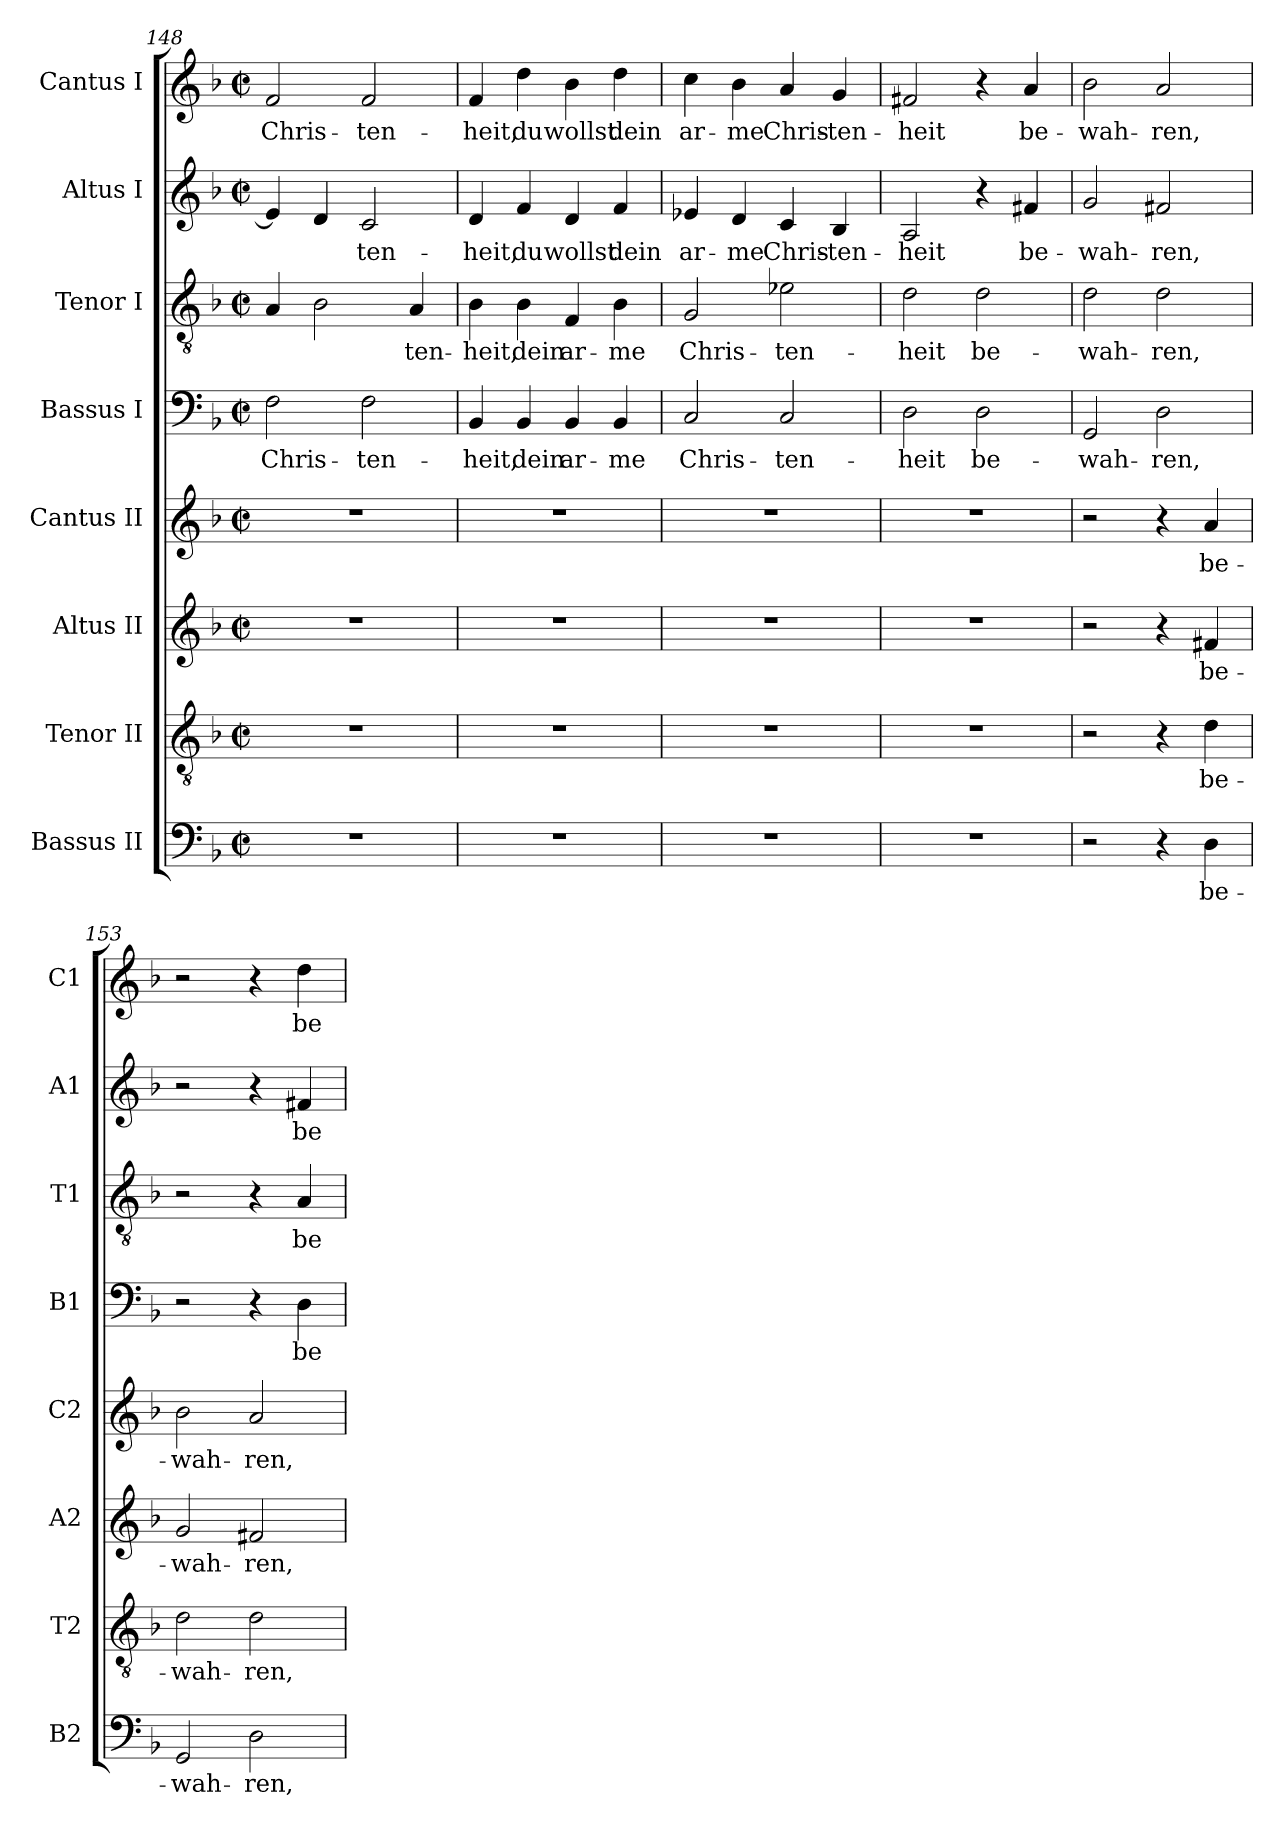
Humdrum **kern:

**kern	**text	**kern	**text	**kern	**text	**kern	**text	**kern	**text	**kern	**text	**kern	**text	**kern	**text
*part8	*part8	*part7	*part7	*part6	*part6	*part5	*part5	*part4	*part4	*part3	*part3	*part2	*part2	*part1	*part1
*staff8	*staff8	*staff7	*staff7	*staff6	*staff6	*staff5	*staff5	*staff4	*staff4	*staff3	*staff3	*staff2	*staff2	*staff1	*staff1
*I"Bassus II	*	*I"Tenor II	*	*I"Altus II	*	*I"Cantus II	*	*I"Bassus I	*	*I"Tenor I	*	*I"Altus I	*	*I"Cantus I	*
*I'B2	*	*I'T2	*	*I'A2	*	*I'C2	*	*I'B1	*	*I'T1	*	*I'A1	*	*I'C1	*
*clefF4	*	*clefGv2	*	*clefG2	*	*clefG2	*	*clefF4	*	*clefGv2	*	*clefG2	*	*clefG2	*
*k[b-]	*	*k[b-]	*	*k[b-]	*	*k[b-]	*	*k[b-]	*	*k[b-]	*	*k[b-]	*	*k[b-]	*
*F:	*	*F:	*	*F:	*	*F:	*	*F:	*	*F:	*	*F:	*	*F:	*
*M2/2	*	*M2/2	*	*M2/2	*	*M2/2	*	*M2/2	*	*M2/2	*	*M2/2	*	*M2/2	*
*met(c|)	*	*met(c|)	*	*met(c|)	*	*met(c|)	*	*met(c|)	*	*met(c|)	*	*met(c|)	*	*met(c|)	*
=148	=148	=148	=148	=148	=148	=148	=148	=148	=148	=148	=148	=148	=148	=148	=148
!	!	!	!	!	!	!	!	!	!LO:LY:b	!	!	!	!	!	!
!	!	!	!	!	!	!	!	!	!	!	!	!	!	!	!LO:LY:b
1r	.	1r	.	1r	.	1r	.	2F\	Chris-	4A/	.	4e-/]	.	2f/	Chris-
.	.	.	.	.	.	.	.	.	.	2B-\	.	4d/	.	.	.
!	!	!	!	!	!	!	!	!	!LO:LY:b	!	!	!	!	!	!
!	!	!	!	!	!	!	!	!	!	!	!	!	!LO:LY:b	!	!
!	!	!	!	!	!	!	!	!	!	!	!	!	!	!	!LO:LY:b
.	.	.	.	.	.	.	.	2F\	-ten-	.	.	2c/	-ten-	2f/	-ten-
!	!	!	!	!	!	!	!	!	!	!	!LO:LY:b	!	!	!	!
.	.	.	.	.	.	.	.	.	.	4A/	-ten-	.	.	.	.
=149	=149	=149	=149	=149	=149	=149	=149	=149	=149	=149	=149	=149	=149	=149	=149
!	!	!	!	!	!	!	!	!	!LO:LY:b	!	!	!	!	!	!
!	!	!	!	!	!	!	!	!	!	!	!LO:LY:b	!	!	!	!
!	!	!	!	!	!	!	!	!	!	!	!	!	!LO:LY:b	!	!
!	!	!	!	!	!	!	!	!	!	!	!	!	!	!	!LO:LY:b
1r	.	1r	.	1r	.	1r	.	4BB-/	-heit,	4B-\	-heit,	4d/	-heit,	4f/	-heit,
!	!	!	!	!	!	!	!	!	!LO:LY:b	!	!	!	!	!	!
!	!	!	!	!	!	!	!	!	!	!	!LO:LY:b	!	!	!	!
!	!	!	!	!	!	!	!	!	!	!	!	!	!LO:LY:b	!	!
!	!	!	!	!	!	!	!	!	!	!	!	!	!	!	!LO:LY:b
.	.	.	.	.	.	.	.	4BB-/	dein	4B-\	dein	4f/	du	4dd\	du
!	!	!	!	!	!	!	!	!	!LO:LY:b	!	!	!	!	!	!
!	!	!	!	!	!	!	!	!	!	!	!LO:LY:b	!	!	!	!
!	!	!	!	!	!	!	!	!	!	!	!	!	!LO:LY:b	!	!
!	!	!	!	!	!	!	!	!	!	!	!	!	!	!	!LO:LY:b
.	.	.	.	.	.	.	.	4BB-/	ar-	4F/	ar-	4d/	wollst	4b-\	wollst
!	!	!	!	!	!	!	!	!	!LO:LY:b	!	!	!	!	!	!
!	!	!	!	!	!	!	!	!	!	!	!LO:LY:b	!	!	!	!
!	!	!	!	!	!	!	!	!	!	!	!	!	!LO:LY:b	!	!
!	!	!	!	!	!	!	!	!	!	!	!	!	!	!	!LO:LY:b
.	.	.	.	.	.	.	.	4BB-/	-me	4B-\	-me	4f/	dein	4dd\	dein
!!LO:LB:g=z
=150	=150	=150	=150	=150	=150	=150	=150	=150	=150	=150	=150	=150	=150	=150	=150
!	!	!	!	!	!	!	!	!	!LO:LY:b	!	!	!	!	!	!
!	!	!	!	!	!	!	!	!	!	!	!LO:LY:b	!	!	!	!
!	!	!	!	!	!	!	!	!	!	!	!	!	!LO:LY:b	!	!
!	!	!	!	!	!	!	!	!	!	!	!	!	!	!	!LO:LY:b
1r	.	1r	.	1r	.	1r	.	2C/	Chris-	2G/	Chris-	4e-X/	ar-	4cc\	ar-
!	!	!	!	!	!	!	!	!	!	!	!	!	!LO:LY:b	!	!
!	!	!	!	!	!	!	!	!	!	!	!	!	!	!	!LO:LY:b
.	.	.	.	.	.	.	.	.	.	.	.	4d/	-me	4b-\	-me
!	!	!	!	!	!	!	!	!	!LO:LY:b	!	!	!	!	!	!
!	!	!	!	!	!	!	!	!	!	!	!LO:LY:b	!	!	!	!
!	!	!	!	!	!	!	!	!	!	!	!	!	!LO:LY:b	!	!
!	!	!	!	!	!	!	!	!	!	!	!	!	!	!	!LO:LY:b
.	.	.	.	.	.	.	.	2C/	-ten-	2e-X\	-ten-	4c/	Chris-	4a/	Chris-
!	!	!	!	!	!	!	!	!	!	!	!	!	!LO:LY:b	!	!
!	!	!	!	!	!	!	!	!	!	!	!	!	!	!	!LO:LY:b
.	.	.	.	.	.	.	.	.	.	.	.	4B-/	-ten-	4g/	-ten-
=151	=151	=151	=151	=151	=151	=151	=151	=151	=151	=151	=151	=151	=151	=151	=151
!	!	!	!	!	!	!	!	!	!LO:LY:b	!	!	!	!	!	!
!	!	!	!	!	!	!	!	!	!	!	!LO:LY:b	!	!	!	!
!	!	!	!	!	!	!	!	!	!	!	!	!	!LO:LY:b	!	!
!	!	!	!	!	!	!	!	!	!	!	!	!	!	!	!LO:LY:b
1r	.	1r	.	1r	.	1r	.	2D\	-heit	2d\	-heit	2A/	-heit	2f#X/	-heit
!	!	!	!	!	!	!	!	!	!LO:LY:b	!	!	!	!	!	!
!	!	!	!	!	!	!	!	!	!	!	!LO:LY:b	!	!	!	!
.	.	.	.	.	.	.	.	2D\	be-	2d\	be-	4r	.	4r	.
!	!	!	!	!	!	!	!	!	!	!	!	!	!LO:LY:b	!	!
!	!	!	!	!	!	!	!	!	!	!	!	!	!	!	!LO:LY:b
.	.	.	.	.	.	.	.	.	.	.	.	4f#X/	be-	4a/	be-
=152	=152	=152	=152	=152	=152	=152	=152	=152	=152	=152	=152	=152	=152	=152	=152
!	!	!	!	!	!	!	!	!	!LO:LY:b	!	!	!	!	!	!
!	!	!	!	!	!	!	!	!	!	!	!LO:LY:b	!	!	!	!
!	!	!	!	!	!	!	!	!	!	!	!	!	!LO:LY:b	!	!
!	!	!	!	!	!	!	!	!	!	!	!	!	!	!	!LO:LY:b
2r	.	2r	.	2r	.	2r	.	2GG/	-wah-	2d\	-wah-	2g/	-wah-	2b-\	-wah-
!	!	!	!	!	!	!	!	!	!LO:LY:b	!	!	!	!	!	!
!	!	!	!	!	!	!	!	!	!	!	!LO:LY:b	!	!	!	!
!	!	!	!	!	!	!	!	!	!	!	!	!	!LO:LY:b	!	!
!	!	!	!	!	!	!	!	!	!	!	!	!	!	!	!LO:LY:b
4r	.	4r	.	4r	.	4r	.	2D\	-ren,	2d\	-ren,	2f#X/	-ren,	2a/	-ren,
!	!LO:LY:b	!	!	!	!	!	!	!	!	!	!	!	!	!	!
!	!	!	!LO:LY:b	!	!	!	!	!	!	!	!	!	!	!	!
!	!	!	!	!	!LO:LY:b	!	!	!	!	!	!	!	!	!	!
!	!	!	!	!	!	!	!LO:LY:b	!	!	!	!	!	!	!	!
4D\	be-	4d\	be-	4f#X/	be-	4a/	be-	.	.	.	.	.	.	.	.
=153	=153	=153	=153	=153	=153	=153	=153	=153	=153	=153	=153	=153	=153	=153	=153
!	!LO:LY:b	!	!	!	!	!	!	!	!	!	!	!	!	!	!
!	!	!	!LO:LY:b	!	!	!	!	!	!	!	!	!	!	!	!
!	!	!	!	!	!LO:LY:b	!	!	!	!	!	!	!	!	!	!
!	!	!	!	!	!	!	!LO:LY:b	!	!	!	!	!	!	!	!
2GG/	-wah-	2d\	-wah-	2g/	-wah-	2b-\	-wah-	2r	.	2r	.	2r	.	2r	.
!	!LO:LY:b	!	!	!	!	!	!	!	!	!	!	!	!	!	!
!	!	!	!LO:LY:b	!	!	!	!	!	!	!	!	!	!	!	!
!	!	!	!	!	!LO:LY:b	!	!	!	!	!	!	!	!	!	!
!	!	!	!	!	!	!	!LO:LY:b	!	!	!	!	!	!	!	!
2D\	-ren,	2d\	-ren,	2f#X/	-ren,	2a/	-ren,	4r	.	4r	.	4r	.	4r	.
!	!	!	!	!	!	!	!	!	!LO:LY:b	!	!	!	!	!	!
!	!	!	!	!	!	!	!	!	!	!	!LO:LY:b	!	!	!	!
!	!	!	!	!	!	!	!	!	!	!	!	!	!LO:LY:b	!	!
!	!	!	!	!	!	!	!	!	!	!	!	!	!	!	!LO:LY:b
.	.	.	.	.	.	.	.	4D\	be-	4A/	be-	4f#X/	be-	4dd\	be-
=	=	=	=	=	=	=	=	=	=	=	=	=	=	=	=
*-	*-	*-	*-	*-	*-	*-	*-	*-	*-	*-	*-	*-	*-	*-	*-
